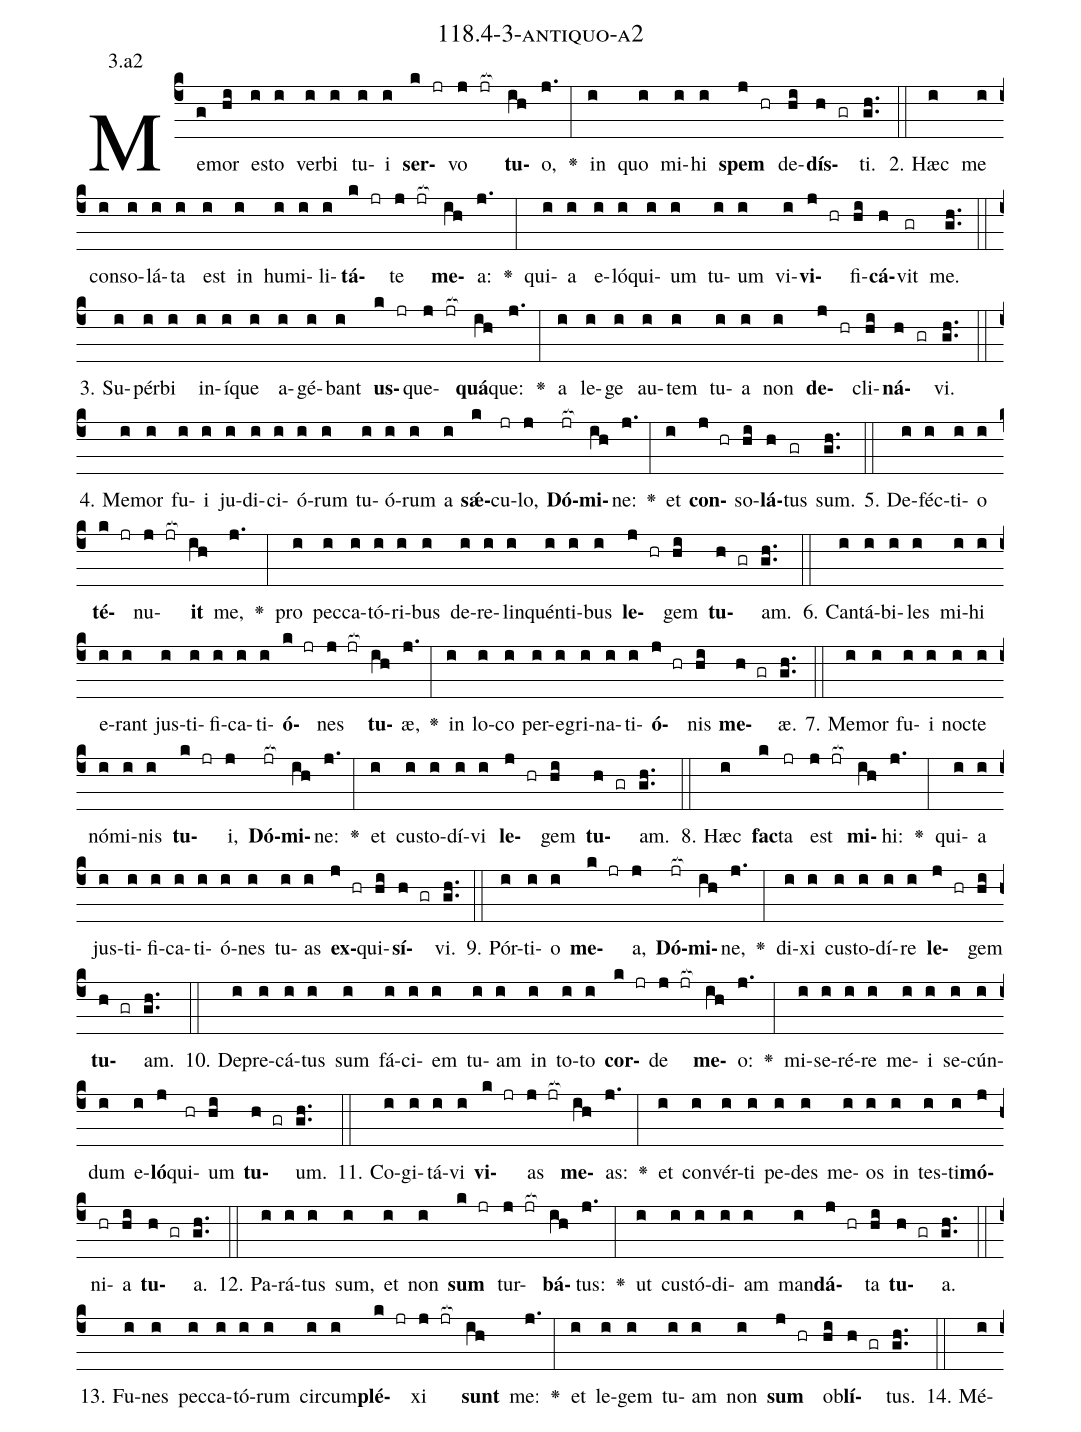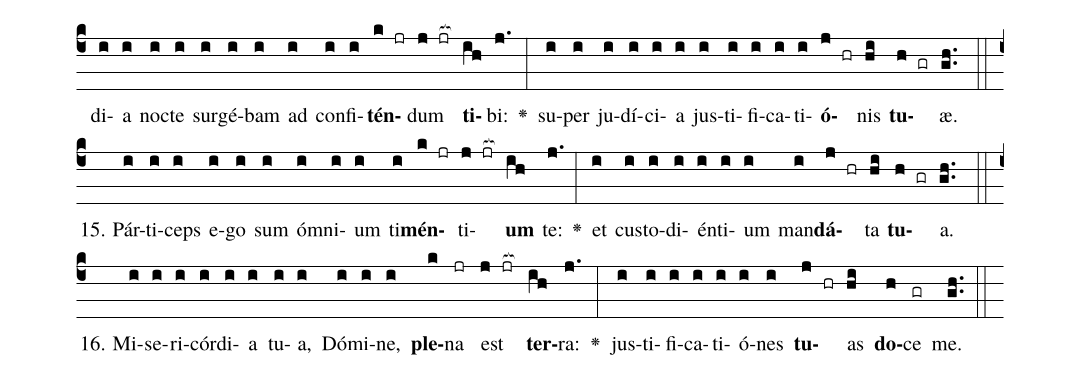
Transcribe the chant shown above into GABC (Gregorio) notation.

name: 118.4-3-antiquo-a2;
annotation: 3.a2;
%%
(c4)Me(g)mor(hi) es(i)to(i) ver(i)bi(i) tu(i)i(i) <b>ser</b>(k jr)vo(j jr[ocb:1{]) <b>tu</b>(ih[ocb:0}])o,(j.) <v>\greheightstar</v>(:) in(i) quo(i) mi(i)hi(i) <b>spem</b>(j hr) de(hi)<b>dís</b>(h gr)ti.(gh..) (::)
2. Hæc(i) me(i) con(i)so(i)lá(i)ta(i) est(i) in(i) hu(i)mi(i)li(i)<b>tá</b>(k jr)te(j jr[ocb:1{]) <b>me</b>(ih[ocb:0}])a:(j.) <v>\greheightstar</v>(:) qui(i)a(i) e(i)ló(i)qui(i)um(i) tu(i)um(i) vi(i)<b>vi</b>(j hr)fi(hi)<b>cá</b>(h)vit(gr) me.(gh..) (::)
3. Su(i)pér(i)bi(i) in(i)í(i)que(i) a(i)gé(i)bant(i) <b>us</b>(k jr)que(j jr[ocb:1{])<b>quá</b>(ih[ocb:0}])que:(j.) <v>\greheightstar</v>(:) a(i) le(i)ge(i) au(i)tem(i) tu(i)a(i) non(i) <b>de</b>(j hr)cli(hi)<b>ná</b>(h gr)vi.(gh..) (::)
4. Me(i)mor(i) fu(i)i(i) ju(i)di(i)ci(i)ó(i)rum(i) tu(i)ó(i)rum(i) a(i) <b>sǽ</b>(k)cu(jr)lo,(j) <b>Dó</b>(jr[ocb:1{])<b>mi</b>(ih[ocb:0}])ne:(j.) <v>\greheightstar</v>(:) et(i) <b>con</b>(j hr)so(hi)<b>lá</b>(h)tus(gr) sum.(gh..) (::)
5. De(i)féc(i)ti(i)o(i) <b>té</b>(k jr)nu(j jr[ocb:1{])<b>it</b>(ih[ocb:0}]) me,(j.) <v>\greheightstar</v>(:) pro(i) pec(i)ca(i)tó(i)ri(i)bus(i) de(i)re(i)lin(i)quén(i)ti(i)bus(i) <b>le</b>(j hr)gem(hi) <b>tu</b>(h gr)am.(gh..) (::)
6. Can(i)tá(i)bi(i)les(i) mi(i)hi(i) e(i)rant(i) jus(i)ti(i)fi(i)ca(i)ti(i)<b>ó</b>(k jr)nes(j jr[ocb:1{]) <b>tu</b>(ih[ocb:0}])æ,(j.) <v>\greheightstar</v>(:) in(i) lo(i)co(i) per(i)e(i)gri(i)na(i)ti(i)<b>ó</b>(j hr)nis(hi) <b>me</b>(h gr)æ.(gh..) (::)
7. Me(i)mor(i) fu(i)i(i) noc(i)te(i) nó(i)mi(i)nis(i) <b>tu</b>(k jr)i,(j) <b>Dó</b>(jr[ocb:1{])<b>mi</b>(ih[ocb:0}])ne:(j.) <v>\greheightstar</v>(:) et(i) cus(i)to(i)dí(i)vi(i) <b>le</b>(j hr)gem(hi) <b>tu</b>(h gr)am.(gh..) (::)
8. Hæc(i) <b>fac</b>(k)ta(jr) est(j jr[ocb:1{]) <b>mi</b>(ih[ocb:0}])hi:(j.) <v>\greheightstar</v>(:) qui(i)a(i) jus(i)ti(i)fi(i)ca(i)ti(i)ó(i)nes(i) tu(i)as(i) <b>ex</b>(j hr)qui(hi)<b>sí</b>(h gr)vi.(gh..) (::)
9. Pór(i)ti(i)o(i) <b>me</b>(k jr)a,(j) <b>Dó</b>(jr[ocb:1{])<b>mi</b>(ih[ocb:0}])ne,(j.) <v>\greheightstar</v>(:) di(i)xi(i) cus(i)to(i)dí(i)re(i) <b>le</b>(j hr)gem(hi) <b>tu</b>(h gr)am.(gh..) (::)
10. De(i)pre(i)cá(i)tus(i) sum(i) fá(i)ci(i)em(i) tu(i)am(i) in(i) to(i)to(i) <b>cor</b>(k jr)de(j jr[ocb:1{]) <b>me</b>(ih[ocb:0}])o:(j.) <v>\greheightstar</v>(:) mi(i)se(i)ré(i)re(i) me(i)i(i) se(i)cún(i)dum(i) e(i)<b>ló</b>(j)qui(hr)um(hi) <b>tu</b>(h gr)um.(gh..) (::)
11. Co(i)gi(i)tá(i)vi(i) <b>vi</b>(k jr)as(j jr[ocb:1{]) <b>me</b>(ih[ocb:0}])as:(j.) <v>\greheightstar</v>(:) et(i) con(i)vér(i)ti(i) pe(i)des(i) me(i)os(i) in(i) tes(i)ti(i)<b>mó</b>(j)ni(hr)a(hi) <b>tu</b>(h gr)a.(gh..) (::)
12. Pa(i)rá(i)tus(i) sum,(i) et(i) non(i) <b>sum</b>(k jr) tur(j jr[ocb:1{])<b>bá</b>(ih[ocb:0}])tus:(j.) <v>\greheightstar</v>(:) ut(i) cus(i)tó(i)di(i)am(i) man(i)<b>dá</b>(j hr)ta(hi) <b>tu</b>(h gr)a.(gh..) (::)
13. Fu(i)nes(i) pec(i)ca(i)tó(i)rum(i) cir(i)cum(i)<b>plé</b>(k jr)xi(j jr[ocb:1{]) <b>sunt</b>(ih[ocb:0}]) me:(j.) <v>\greheightstar</v>(:) et(i) le(i)gem(i) tu(i)am(i) non(i) <b>sum</b>(j hr) ob(hi)<b>lí</b>(h gr)tus.(gh..) (::)
14. Mé(i)di(i)a(i) noc(i)te(i) sur(i)gé(i)bam(i) ad(i) con(i)fi(i)<b>tén</b>(k jr)dum(j jr[ocb:1{]) <b>ti</b>(ih[ocb:0}])bi:(j.) <v>\greheightstar</v>(:) su(i)per(i) ju(i)dí(i)ci(i)a(i) jus(i)ti(i)fi(i)ca(i)ti(i)<b>ó</b>(j hr)nis(hi) <b>tu</b>(h gr)æ.(gh..) (::)
15. Pár(i)ti(i)ceps(i) e(i)go(i) sum(i) óm(i)ni(i)um(i) ti(i)<b>mén</b>(k jr)ti(j jr[ocb:1{])<b>um</b>(ih[ocb:0}]) te:(j.) <v>\greheightstar</v>(:) et(i) cus(i)to(i)di(i)én(i)ti(i)um(i) man(i)<b>dá</b>(j hr)ta(hi) <b>tu</b>(h gr)a.(gh..) (::)
16. Mi(i)se(i)ri(i)cór(i)di(i)a(i) tu(i)a,(i) Dó(i)mi(i)ne,(i) <b>ple</b>(k)na(jr) est(j jr[ocb:1{]) <b>ter</b>(ih[ocb:0}])ra:(j.) <v>\greheightstar</v>(:) jus(i)ti(i)fi(i)ca(i)ti(i)ó(i)nes(i) <b>tu</b>(j hr)as(hi) <b>do</b>(h)ce(gr) me.(gh..) (::)
